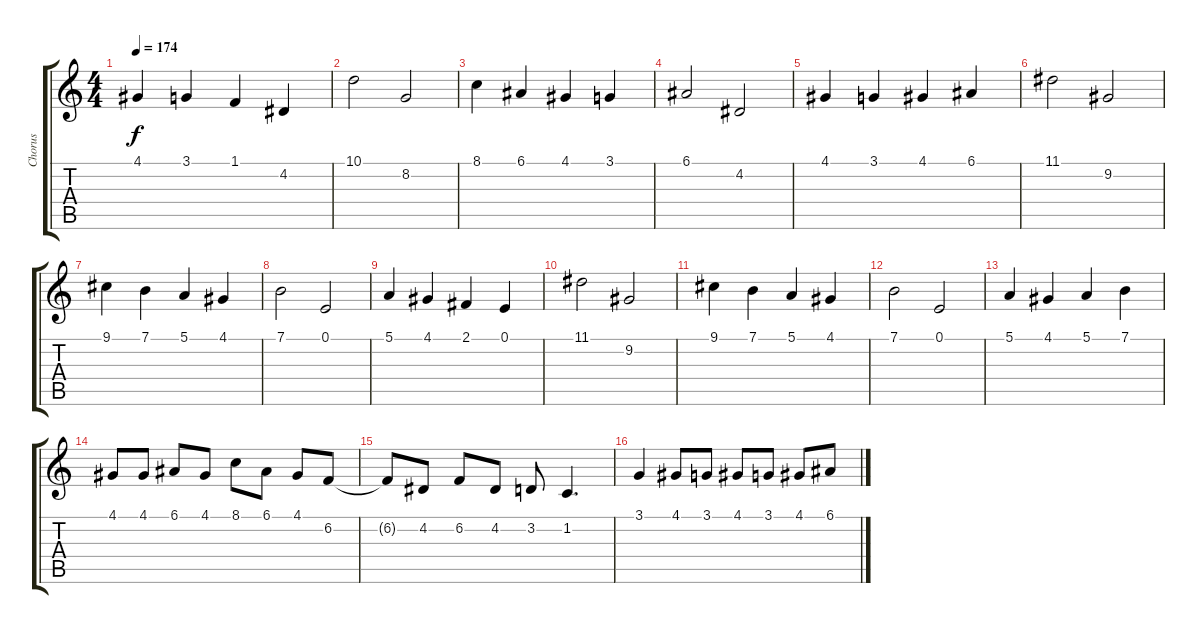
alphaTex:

\track ("Chorus" "Chorus") {instrument vibraphone}
\staff {score tabs}
\tuning (E4 B3 G3 D3 A2 E2) {hide}
\ts (4 4)
\tempo 174
\clef g2
\ks c
4.1.4{dy f} 3.1.4 1.1.4 4.2.4 |
10.1.2 8.2.2 |
8.1.4 6.1.4 4.1.4 3.1.4 |
6.1.2 4.2.2 |
4.1.4 3.1.4 4.1.4 6.1.4 |
11.1.2 9.2.2 |
9.1.4 7.1.4 5.1.4 4.1.4 |
7.1.2 0.1.2 |
5.1.4 4.1.4 2.1.4 0.1.4 |
11.1.2 9.2.2 |
9.1.4 7.1.4 5.1.4 4.1.4 |
7.1.2 0.1.2 |
5.1.4 4.1.4 5.1.4 7.1.4 |
4.1.8 4.1.8 6.1.8 4.1.8 8.1.8 6.1.8 4.1.8 6.2.8 |
6.2{t}.8 4.2.8 6.2.8 4.2.8 3.2.8 1.2.4{d} |
3.1.4 4.1.8 3.1.8 4.1.8 3.1.8 4.1.8 6.1.8
